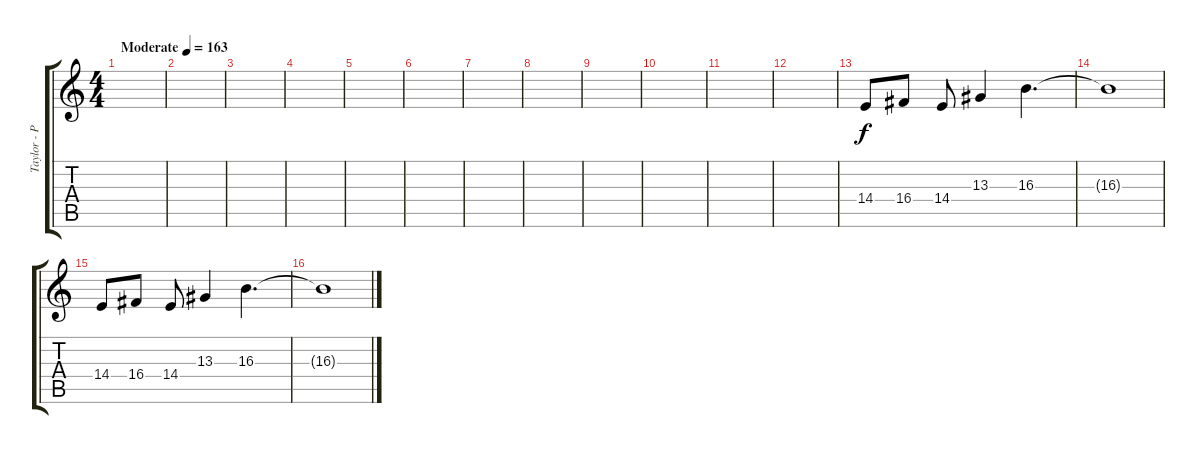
\track ("Taylor - Piano" "Taylor - P") {instrument acousticgrandpiano}
\staff {score tabs}
\tuning (E4 B3 G3 D3 A2 E2) {hide}
\ts (4 4)
\tempo (163 "Moderate")
\clef g2
\ks c
|
|
|
|
|
|
|
|
|
|
|
|
14.4.8 16.4.8 14.4.8 13.3.4 16.3.4{d} |
16.3{t}.1 |
14.4.8 16.4.8 14.4.8 13.3.4 16.3.4{d} |
16.3{t}.1
